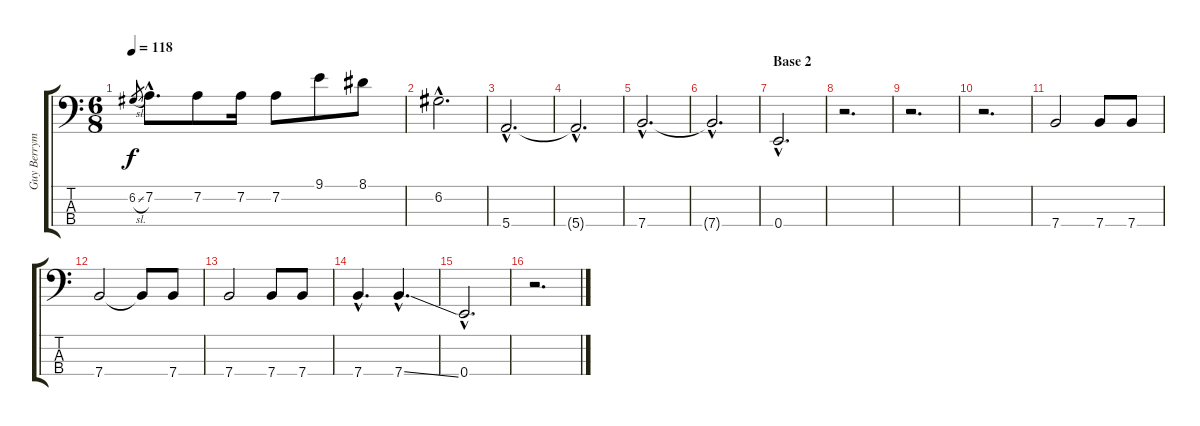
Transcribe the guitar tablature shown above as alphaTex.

\track ("Guy Berryman (baixo)" "Guy Berrym") {instrument electricbasspick}
\staff {score tabs}
\tuning (G2 D2 A1 E1) {hide}
\ts (6 8)
\tempo 118
\clef f4
\ks c
6.2{sl}.8{gr dy f} 7.2{hac}.8{d} 7.2.8 7.2.16 7.2.8 9.1.8 8.1.8 |
6.2{hac}.2{d} |
5.4{hac}.2{d} |
5.4{hac t}.2{d} |
7.4{hac}.2{d} |
7.4{hac t}.2{d} |
\section ("" "Base 2")
0.4{hac}.2{d} |
r.2{d} |
r.2{d} |
r.2{d} |
7.4.2 7.4.8 7.4.8 |
7.4.2 7.4{t}.8 7.4.8 |
7.4.2 7.4.8 7.4.8 |
7.4{hac}.4{d} 7.4{ss hac}.4{d} |
0.4{hac}.2{d} |
r.2{d}
